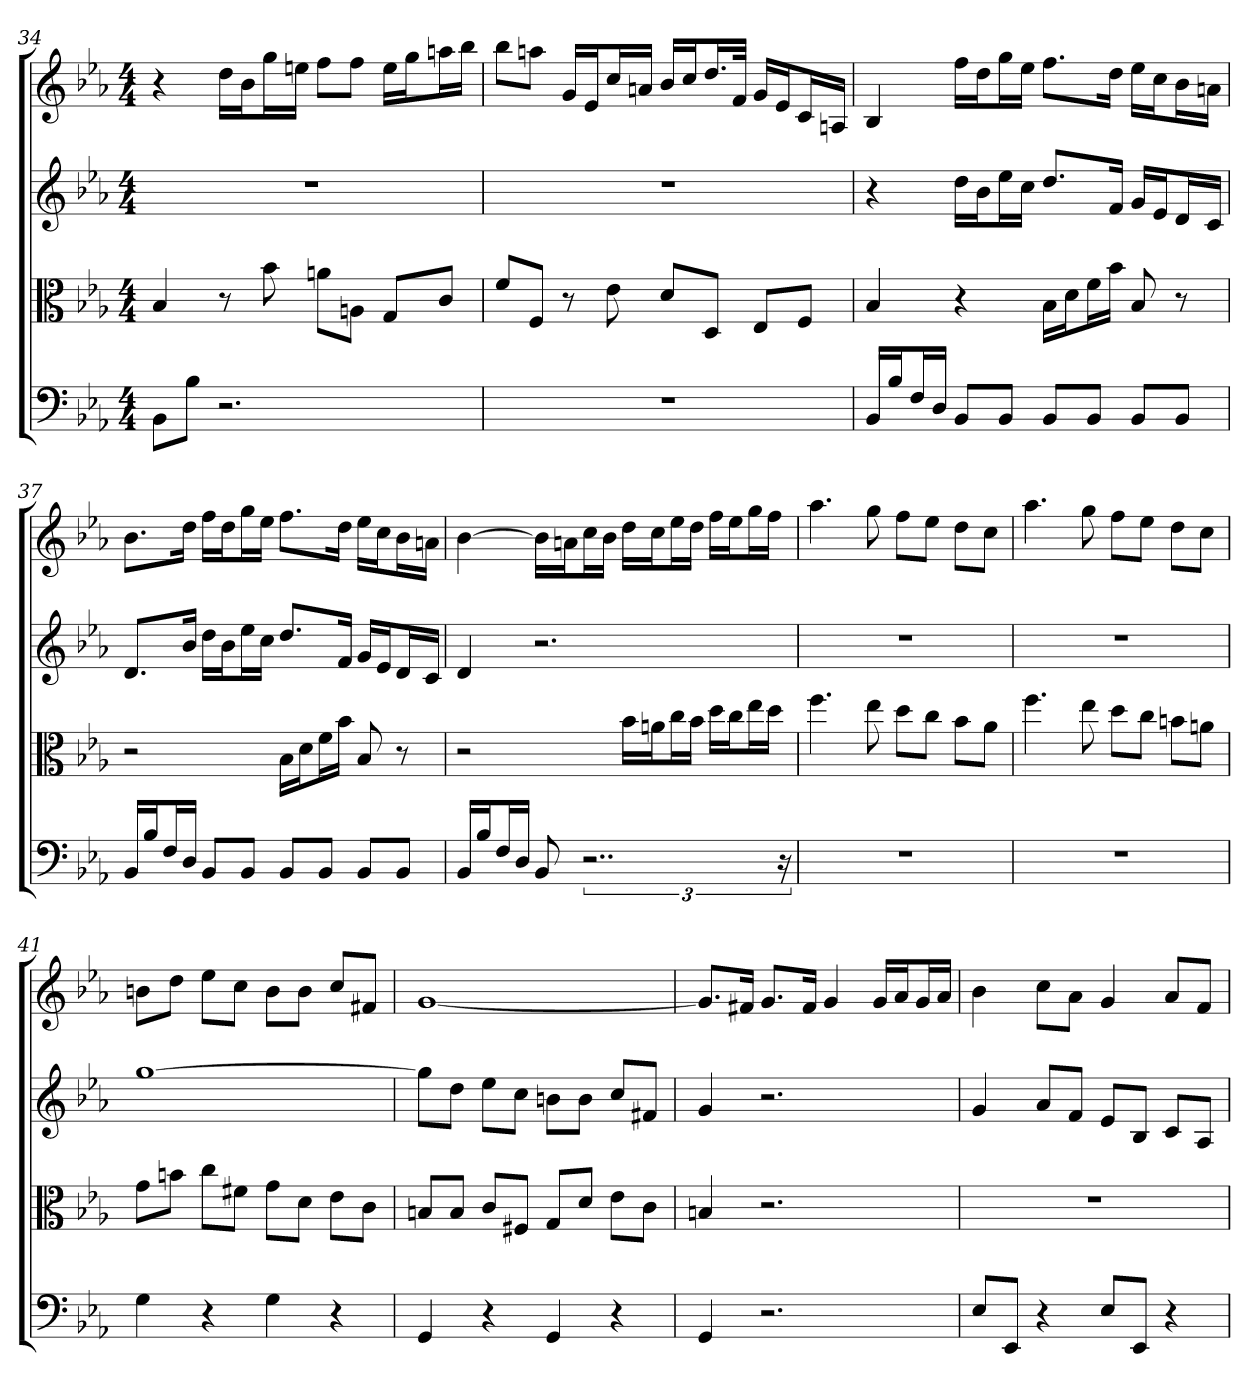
**kern	**kern	**kern	**kern
*part4	*part3	*part2	*part1
*staff4	*staff3	*staff2	*staff1
*clefF4	*clefC3	*	*
*k[b-e-a-]	*k[b-e-a-]	*k[b-e-a-]	*k[b-e-a-]
*E-:	*E-:	*E-:	*E-:
*M4/4	*M4/4	*M4/4	*M4/4
=34	=34	=34	=34
8BB-\L	4B-	1r	4r
8B-\J	.	.	.
2.r	8r	.	16ddLL
.	.	.	16b-J
.	8b-	.	16ggL
.	.	.	16eenJJ
.	8an\L	.	8ffL
.	8An\J	.	8ffJ
.	8G/L	.	16eeLL
.	.	.	16ggJ
.	8c/J	.	16aanL
.	.	.	16bb-JJ
=35	=35	=35	=35
1r	8f/L	1r	8bb-L
.	8F/J	.	8aanJ
.	8r	.	16gLL
.	.	.	16e-J
.	8e-	.	16ccL
.	.	.	16anJJ
.	8d/L	.	16b-LL
.	.	.	16ccJ
.	8D/J	.	16.ddL
.	.	.	32fJJk
.	8E-/L	.	16gLL
.	.	.	16e-J
.	8F/J	.	16cL
.	.	.	16AnJJ
=36	=36	=36	=36
16BB-/LL	4B-	4r	4B-
16B-/J	.	.	.
16F/L	.	.	.
16D/JJ	.	.	.
8BB-/L	4r	16ddLL	16ffLL
.	.	16b-J	16ddJ
8BB-/J	.	16ee-L	16ggL
.	.	16ccJJ	16ee-JJ
8BB-/L	16B-\LL	8.ddL	8.ffL
.	16d\J	.	.
8BB-/J	16f\L	.	.
.	16b-\JJ	16fJk	16ddJk
8BB-/L	8B-	16gLL	16ee-LL
.	.	16e-J	16ccJ
8BB-/J	8r	16dL	16b-L
.	.	16cJJ	16anJJ
=37	=37	=37	=37
16BB-/LL	2r	8.dL	8.b-L
16B-/J	.	.	.
16F/L	.	.	.
16D/JJ	.	16b-Jk	16ddJk
8BB-/L	.	16ddLL	16ffLL
.	.	16b-J	16ddJ
8BB-/J	.	16ee-L	16ggL
.	.	16ccJJ	16ee-JJ
8BB-/L	16B-\LL	8.ddL	8.ffL
.	16d\J	.	.
8BB-/J	16f\L	.	.
.	16b-\JJ	16fJk	16ddJk
8BB-/L	8B-	16gLL	16ee-LL
.	.	16e-J	16ccJ
8BB-/J	8r	16dL	16b-L
.	.	16cJJ	16anJJ
=38	=38	=38	=38
16BB-/LL	2r	4d	[4b-
16B-/J	.	.	.
16F/L	.	.	.
16D/JJ	.	.	.
8BB-	.	2.r	16b-LL]
.	.	.	16anJ
3..r	.	.	16ccL
.	.	.	16b-JJ
.	16b-\LL	.	16ddLL
.	16an\J	.	16ccJ
.	16cc\L	.	16ee-L
.	16b-\JJ	.	16ddJJ
.	16dd\LL	.	16ffLL
.	16cc\J	.	16ee-J
.	16ee-\L	.	16ggL
.	16dd\JJ	.	16ffJJ
24r	.	.	.
=39	=39	=39	=39
1r	4.ff	1r	4.aa-
.	8ee-	.	8gg
.	8dd\L	.	8ffL
.	8cc\J	.	8ee-J
.	8b-\L	.	8ddL
.	8a-\J	.	8ccJ
=40	=40	=40	=40
1r	4.ff	1r	4.aa-
.	8ee-	.	8gg
.	8dd\L	.	8ffL
.	8cc\J	.	8ee-J
.	8bn\L	.	8ddL
.	8an\J	.	8ccJ
=41	=41	=41	=41
4G	8g\L	[1gg	8bnL
.	8bn\J	.	8ddJ
4r	8cc\L	.	8ee-L
.	8f#X\J	.	8ccJ
4G	8g\L	.	8bL
.	8d\J	.	8bJ
4r	8e-\L	.	8ccL
.	8c\J	.	8f#XJ
=42	=42	=42	=42
4GG	8Bn/L	8ggL]	[1g
.	8B/J	8ddJ	.
4r	8c/L	8ee-L	.
.	8F#X/J	8ccJ	.
4GG	8G/L	8bnL	.
.	8d/J	8bJ	.
4r	8e-\L	8ccL	.
.	8c\J	8f#XJ	.
=43	=43	=43	=43
4GG	4Bn	4g	8.gL]
.	.	.	16f#XJk
2.r	2.r	2.r	8.gL
.	.	.	16f#Jk
.	.	.	4g
.	.	.	16gLL
.	.	.	16a-J
.	.	.	16gL
.	.	.	16a-JJ
=44	=44	=44	=44
8E-/L	1r	4g	4b-
8EE-/J	.	.	.
4r	.	8a-L	8ccL
.	.	8fJ	8a-J
8E-/L	.	8e-L	4g
8EE-/J	.	8B-J	.
4r	.	8cL	8a-L
.	.	8A-J	8fJ
=	=	=	=
*-	*-	*-	*-
